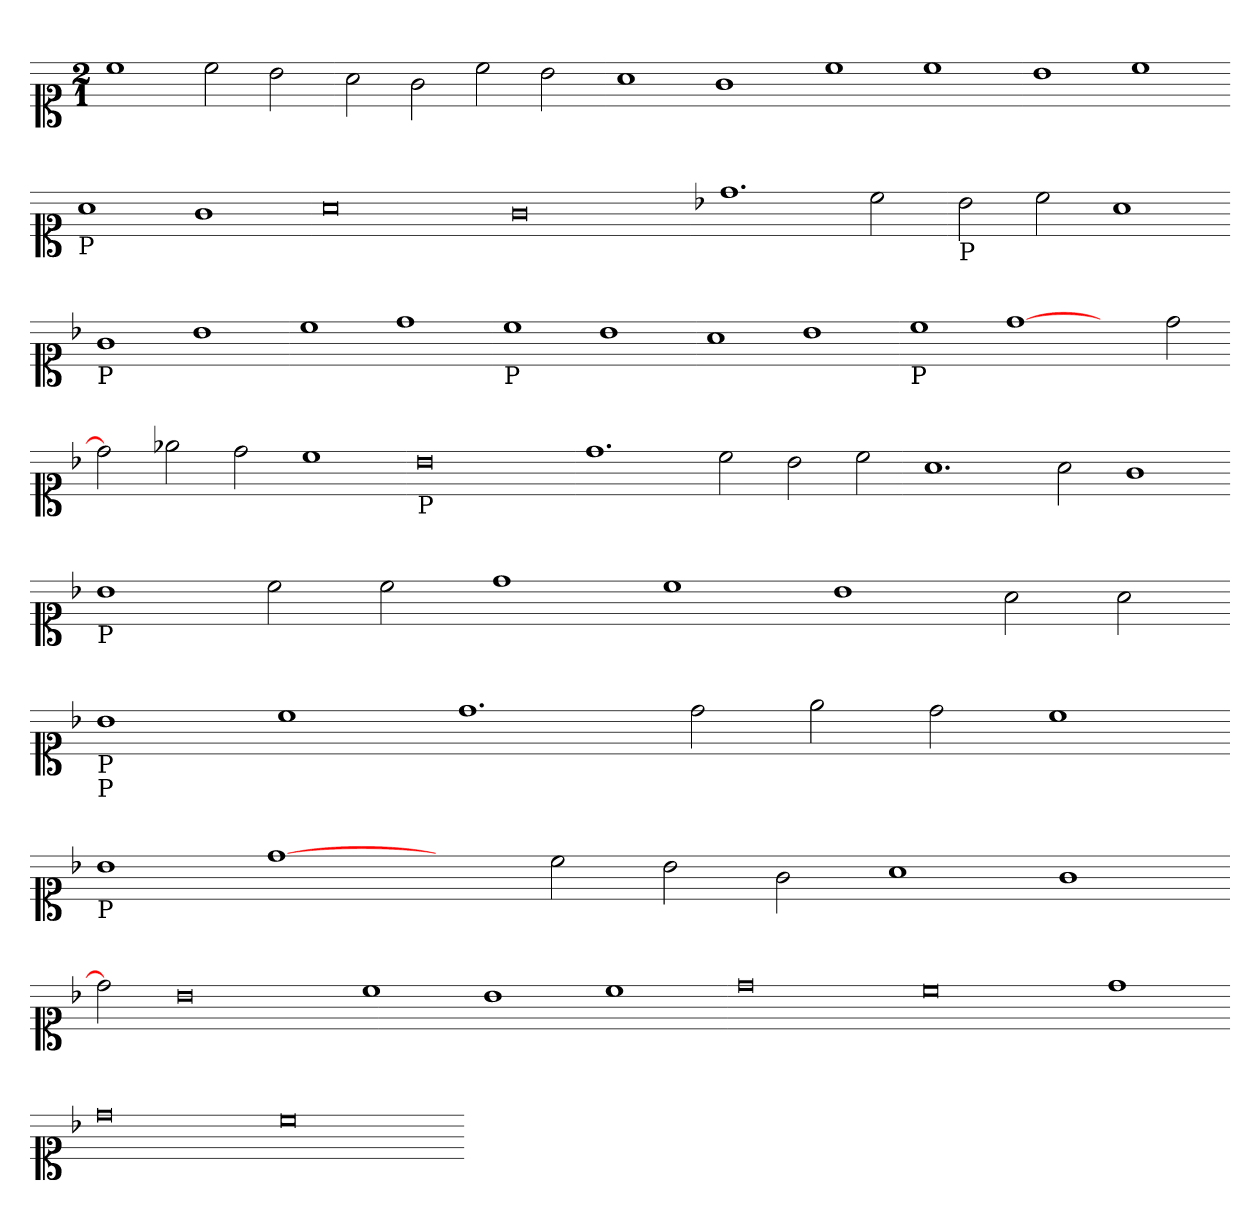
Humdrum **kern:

**kern
*part1
*staff1
*clefC1
*k[]
*M2/1
=
1cc
2cc
2b
=-
2a
2g
2cc
2b
=-
1a
1g
=-
1cc
1cc
=-
1b
1cc
=-
!LO:TX:b:t=P
1a
1g
=-
0a
=-
0g
=-
*k[b-]
1.dd
2cc
=-
!LO:TX:b:t=P
2b-
2cc
1a
=-
!LO:TX:b:t=P
1g
1b-
=-
1cc
1dd
=-
!LO:TX:b:t=P
1cc
1b-
=-
1a
1b-
=-
!LO:TX:b:t=P
1cc
[1dd
2ryy
2dd
=-
2dd]
2ee-X
2dd
1cc
=-
!LO:TX:b:t=P
0b-
=-
1.dd
2cc
2b-
2cc
1.a
2a
1g
=-
!LO:TX:b:t=P
1b-
2cc
2cc
1dd
1cc
1b-
2a
2a
=-
!LO:TX:b:t=P
!LO:TX:b:t=P
1b-
1cc
1.dd
2dd
2ee-
2dd
1cc
=-
!LO:TX:b:t=P
1b-
[1dd
2ryy
2cc
2b-
2g
1a
1g
=-
2dd]
0b-
1cc
1b-
1cc
=-
0dd
0cc
1dd
=-
0dd
0cc
=-
*-
